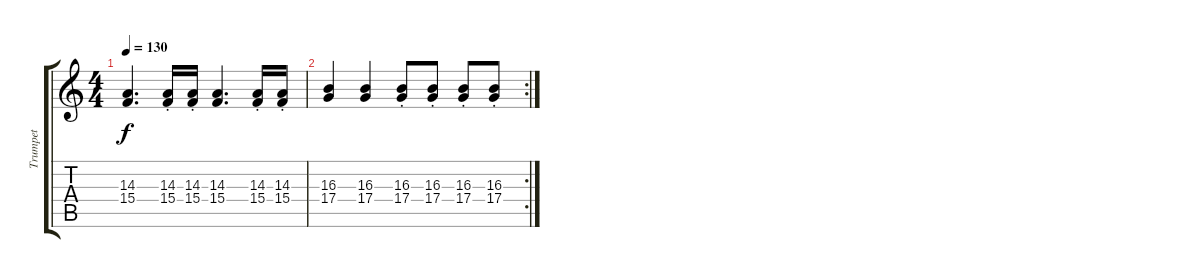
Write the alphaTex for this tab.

\track ("Trumpet" "Trumpet") {instrument trumpet}
\staff {score tabs}
\tuning (E4 B3 G3 D3 A2 E2) {hide}
\ts (4 4)
\tempo 130
\clef g2
\ks c
(14.3 15.4).4{d dy f} (14.3{st} 15.4{st}).16 (14.3{st} 15.4{st}).16 (14.3 15.4).4{d} (14.3{st} 15.4{st}).16 (14.3{st} 15.4{st}).16 |
\rc 2
(16.3 17.4).4 (16.3 17.4).4 (16.3{st} 17.4{st}).8 (16.3{st} 17.4{st}).8 (16.3{st} 17.4{st}).8 (16.3{st} 17.4{st}).8
